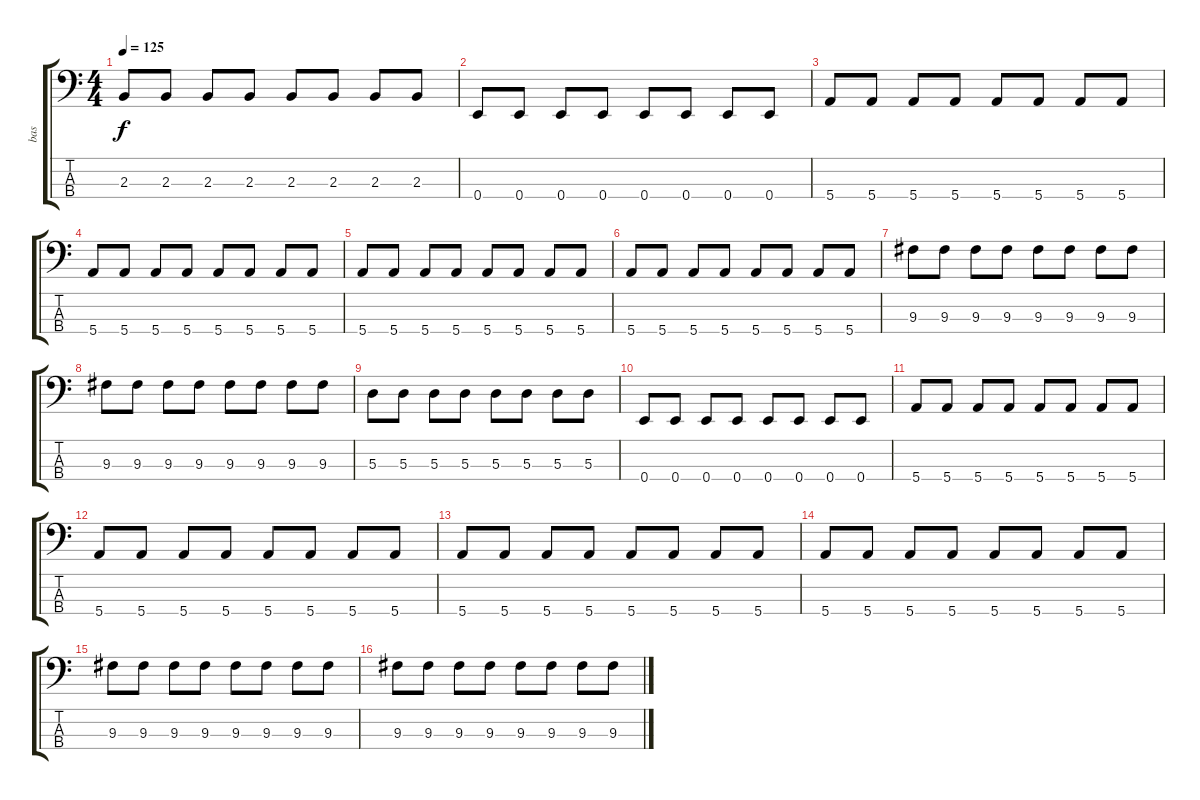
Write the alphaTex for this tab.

\track ("bas" "bas") {instrument electricbassfinger}
\staff {score tabs}
\tuning (G2 D2 A1 E1) {hide}
\ts (4 4)
\tempo 125
\clef f4
\ks c
2.3.8{dy f} 2.3.8 2.3.8 2.3.8 2.3.8 2.3.8 2.3.8 2.3.8 |
0.4.8 0.4.8 0.4.8 0.4.8 0.4.8 0.4.8 0.4.8 0.4.8 |
5.4.8 5.4.8 5.4.8 5.4.8 5.4.8 5.4.8 5.4.8 5.4.8 |
5.4.8 5.4.8 5.4.8 5.4.8 5.4.8 5.4.8 5.4.8 5.4.8 |
5.4.8 5.4.8 5.4.8 5.4.8 5.4.8 5.4.8 5.4.8 5.4.8 |
5.4.8 5.4.8 5.4.8 5.4.8 5.4.8 5.4.8 5.4.8 5.4.8 |
9.3.8 9.3.8 9.3.8 9.3.8 9.3.8 9.3.8 9.3.8 9.3.8 |
9.3.8 9.3.8 9.3.8 9.3.8 9.3.8 9.3.8 9.3.8 9.3.8 |
5.3.8 5.3.8 5.3.8 5.3.8 5.3.8 5.3.8 5.3.8 5.3.8 |
0.4.8 0.4.8 0.4.8 0.4.8 0.4.8 0.4.8 0.4.8 0.4.8 |
5.4.8 5.4.8 5.4.8 5.4.8 5.4.8 5.4.8 5.4.8 5.4.8 |
5.4.8 5.4.8 5.4.8 5.4.8 5.4.8 5.4.8 5.4.8 5.4.8 |
5.4.8 5.4.8 5.4.8 5.4.8 5.4.8 5.4.8 5.4.8 5.4.8 |
5.4.8 5.4.8 5.4.8 5.4.8 5.4.8 5.4.8 5.4.8 5.4.8 |
9.3.8 9.3.8 9.3.8 9.3.8 9.3.8 9.3.8 9.3.8 9.3.8 |
9.3.8 9.3.8 9.3.8 9.3.8 9.3.8 9.3.8 9.3.8 9.3.8
